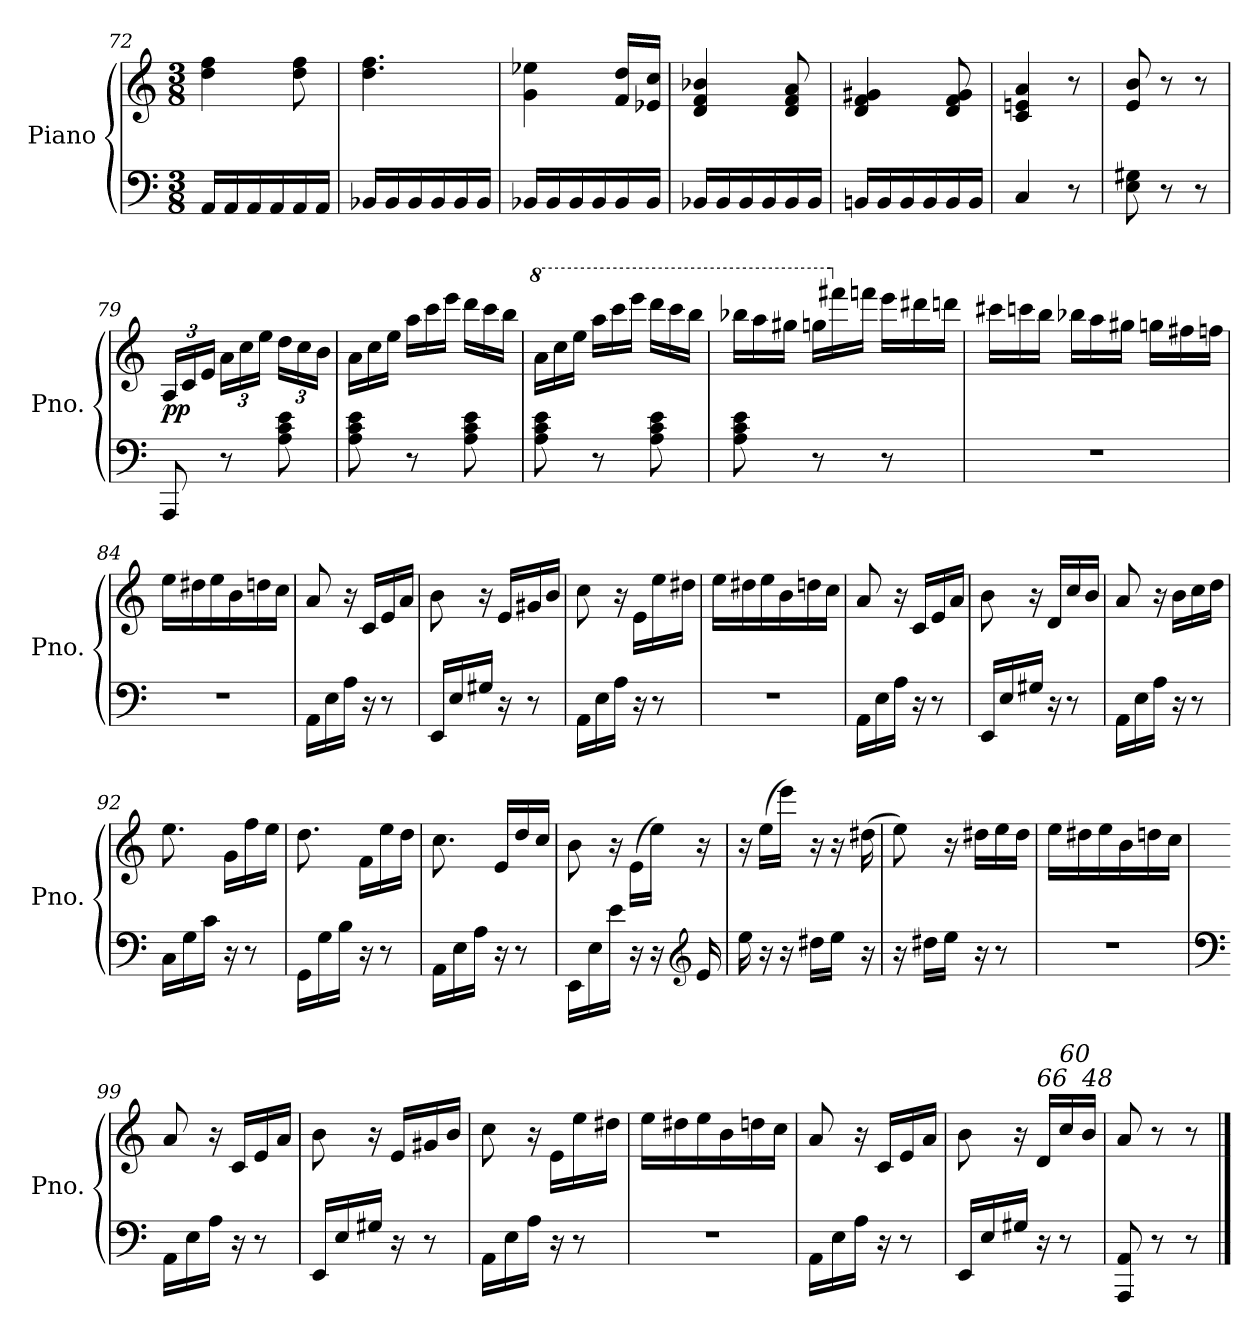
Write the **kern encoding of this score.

**kern	**kern	**dynam
*part1	*part1	*part1
*staff2	*staff1	*staff1/2
*I"Piano	*	*
*I'Pno.	*	*
!!LO:PB:g=z
*clefF4	*clefG2	*
*k[]	*k[]	*
*M3/8	*M3/8	*
=72	=72	=72
16AA/LL	4dd\ 4ff\	.
16AA/	.	.
16AA/	.	.
16AA/	.	.
16AA/	8dd\ 8ff\	.
16AA/JJ	.	.
=73	=73	=73
16BB-X/LL	4.dd\ 4.ff\	.
16BB-/	.	.
16BB-/	.	.
16BB-/	.	.
16BB-/	.	.
16BB-/JJ	.	.
=74	=74	=74
16BB-X/LL	4g\ 4ee-X\	.
16BB-/	.	.
16BB-/	.	.
16BB-/	.	.
16BB-/	16f/ 16dd/LL	.
16BB-/JJ	16e-X/ 16cc/JJ	.
=75	=75	=75
16BB-X/LL	4d/ 4f/ 4b-X/	.
16BB-/	.	.
16BB-/	.	.
16BB-/	.	.
16BB-/	8d/ 8f/ 8a/	.
16BB-/JJ	.	.
=76	=76	=76
16BBn/LL	4d/ 4f/ 4g#X/	.
16BB/	.	.
16BB/	.	.
16BB/	.	.
16BB/	8d/ 8f/ 8g#/	.
16BB/JJ	.	.
=77	=77	=77
4C/	4c/ 4en/ 4a/	.
8r	8r	.
=78	=78	=78
8E\ 8G#X\	8e/ 8b/	.
8r	8r	.
8r	8r	.
!!LO:LB:g=z
=79	=79	=79
*	*Xbrackettup	*
!	!	!LO:DY:b
8AAA/	24A/LL	pp
.	24c/	.
.	24e/JJ	.
8r	24a\LL	.
.	24cc\	.
.	24ee\JJ	.
8A\ 8c\ 8e\	24dd\LL	.
.	24cc\	.
.	24b\JJ	.
=80	=80	=80
*	*Xtuplet	*
8A\ 8c\ 8e\	24a\LL	.
.	24cc\	.
.	24ee\JJ	.
8r	24aa\LL	.
.	24ccc\	.
.	24eee\JJ	.
8A\ 8c\ 8e\	24ddd\LL	.
.	24ccc\	.
.	24bb\JJ	.
=81	=81	=81
*	*8va	*
8A\ 8c\ 8e\	24aa\LL	.
.	24ccc\	.
.	24eee\JJ	.
8r	24aaa\LL	.
.	24cccc\	.
.	24eeee\JJ	.
8A\ 8c\ 8e\	24dddd\LL	.
.	24cccc\	.
.	24bbb\JJ	.
=82	=82	=82
8A\ 8c\ 8e\	24bbb-X\LL	.
.	24aaa\	.
.	24ggg#X\JJ	.
8r	24gggn\LL	.
*	*X8va	*
.	24fff#X\	.
.	24fffn\JJ	.
8r	24eee\LL	.
.	24ddd#X\	.
.	24dddn\JJ	.
!!LO:LB:g=z
=83	=83	=83
4.r	24ccc#X\LL	.
.	24cccn\	.
.	24bb\JJ	.
.	24bb-X\LL	.
.	24aa\	.
.	24gg#X\JJ	.
.	24ggn\LL	.
.	24ff#X\	.
.	24ffn\JJ	.
=84	=84	=84
4.r	16ee\LL	.
.	16dd#X\	.
.	16ee\	.
.	16b\	.
.	16ddn\	.
.	16cc\JJ	.
=85	=85	=85
16AA\LL	8a/	.
16E\	.	.
16A\JJ	16r	.
16r	16c/LL	.
8r	16e/	.
.	16a/JJ	.
=86	=86	=86
16EE/LL	8b\	.
16E/	.	.
16G#X/JJ	16r	.
16r	16e/LL	.
8r	16g#X/	.
.	16b/JJ	.
=87	=87	=87
16AA\LL	8cc\	.
16E\	.	.
16A\JJ	16r	.
16r	16e\LL	.
8r	16ee\	.
.	16dd#X\JJ	.
!!LO:LB:g=z
=88	=88	=88
4.r	16ee\LL	.
.	16dd#X\	.
.	16ee\	.
.	16b\	.
.	16ddn\	.
.	16cc\JJ	.
=89	=89	=89
16AA\LL	8a/	.
16E\	.	.
16A\JJ	16r	.
16r	16c/LL	.
8r	16e/	.
.	16a/JJ	.
=90	=90	=90
16EE/LL	8b\	.
16E/	.	.
16G#X/JJ	16r	.
16r	16d/LL	.
8r	16cc/	.
.	16b/JJ	.
=91	=91	=91
16AA\LL	8a/	.
16E\	.	.
16A\JJ	16r	.
16r	16b\LL	.
8r	16cc\	.
.	16dd\JJ	.
=92	=92	=92
16C\LL	8.ee\	.
16G\	.	.
16c\JJ	.	.
16r	16g\LL	.
8r	16ff\	.
.	16ee\JJ	.
=93	=93	=93
16GG\LL	8.dd\	.
16G\	.	.
16B\JJ	.	.
16r	16f\LL	.
8r	16ee\	.
.	16dd\JJ	.
=94	=94	=94
16AA\LL	8.cc\	.
16E\	.	.
16A\JJ	.	.
16r	16e/LL	.
8r	16dd/	.
.	16cc/JJ	.
!!LO:LB:g=z
=95	=95	=95
16EE\LL	8b\	.
16E\	.	.
16e\JJ	16r	.
16r	(>16e\LL	.
16r	16ee\JJ)	.
*clefG2	*	*
16e/	16r	.
=96	=96	=96
16ee\	16r	.
16r	(>16ee\LL	.
16r	16eee\JJ)	.
16dd#X\LL	16r	.
16ee\JJ	16r	.
16r	(>16dd#X\	.
=97	=97	=97
16r	8ee\)	.
16dd#X\LL	.	.
16ee\JJ	16r	.
16r	16dd#X\LL	.
8r	16ee\	.
.	16dd#\JJ	.
=98	=98	=98
4.r	16ee\LL	.
.	16dd#X\	.
.	16ee\	.
.	16b\	.
.	16ddn\	.
.	16cc\JJ	.
=99	=99	=99
*clefF4	*	*
16AA\LL	8a/	.
16E\	.	.
16A\JJ	16r	.
16r	16c/LL	.
8r	16e/	.
.	16a/JJ	.
=100	=100	=100
16EE/LL	8b\	.
16E/	.	.
16G#X/JJ	16r	.
16r	16e/LL	.
8r	16g#X/	.
.	16b/JJ	.
!!LO:LB:g=z
=101	=101	=101
16AA\LL	8cc\	.
16E\	.	.
16A\JJ	16r	.
16r	16e\LL	.
8r	16ee\	.
.	16dd#X\JJ	.
=102	=102	=102
4.r	16ee\LL	.
.	16dd#X\	.
.	16ee\	.
.	16b\	.
.	16ddn\	.
.	16cc\JJ	.
=103	=103	=103
16AA\LL	8a/	.
16E\	.	.
16A\JJ	16r	.
16r	16c/LL	.
8r	16e/	.
.	16a/JJ	.
=104	=104	=104
16EE/LL	8b\	.
16E/	.	.
16G#X/JJ	16r	.
!	!LO:TX:a:i:t=66	!
16r	16d/LL	.
!	!LO:TX:a:i:t=60	!
8r	16cc/	.
!	!LO:TX:a:i:t=48	!
.	16b/JJ	.
=105	=105	=105
8AAA/ 8AA/	8a/	.
8r	8r	.
8r	8r	.
==	==	==
*-	*-	*-
